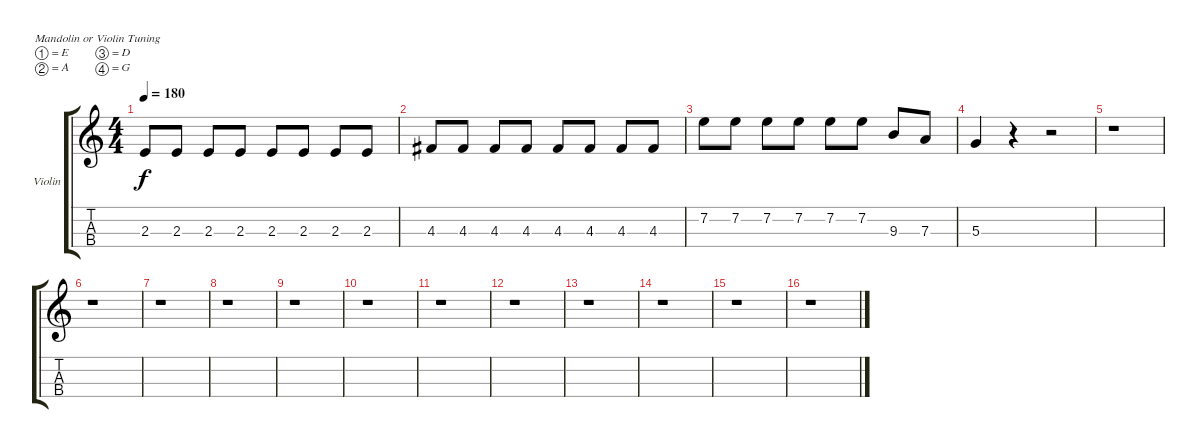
\defaultSystemsLayout 4
\bracketExtendMode groupsimilarinstruments
\firstSystemTrackNameOrientation horizontal
\otherSystemsTrackNameOrientation horizontal
\track ("Скрипка" "Violin") {instrument violin}
\staff {score tabs}
\tuning (E5 A4 D4 G3)
\ts (4 4)
\tempo 180
\clef g2
\scale
0.333333
\ks c
2.3.8{dy f} 2.3.8 2.3.8 2.3.8 2.3.8 2.3.8 2.3.8 2.3.8 |
\scale
0.333333 4.3.8 4.3.8 4.3.8 4.3.8 4.3.8 4.3.8 4.3.8 4.3.8 |
\scale
0.333333 7.2.8 7.2.8 7.2.8 7.2.8 7.2.8 7.2.8 9.3.8 7.3.8 |
\scale
0.333333 5.3.4 r.4 r.2 |
\scale
0.333333 r.1 |
\scale
0.333333 r.1 |
\scale
0.333333 r.1 |
\scale
0.333333 r.1 |
\scale
0.333333 r.1 |
\scale
0.333333 r.1 |
\scale
0.333333 r.1 |
\scale
0.333333 r.1 |
\scale
0.333333 r.1 |
\scale
0.333333 r.1 |
\scale
0.333333 r.1 |
\scale
0.333333 r.1
